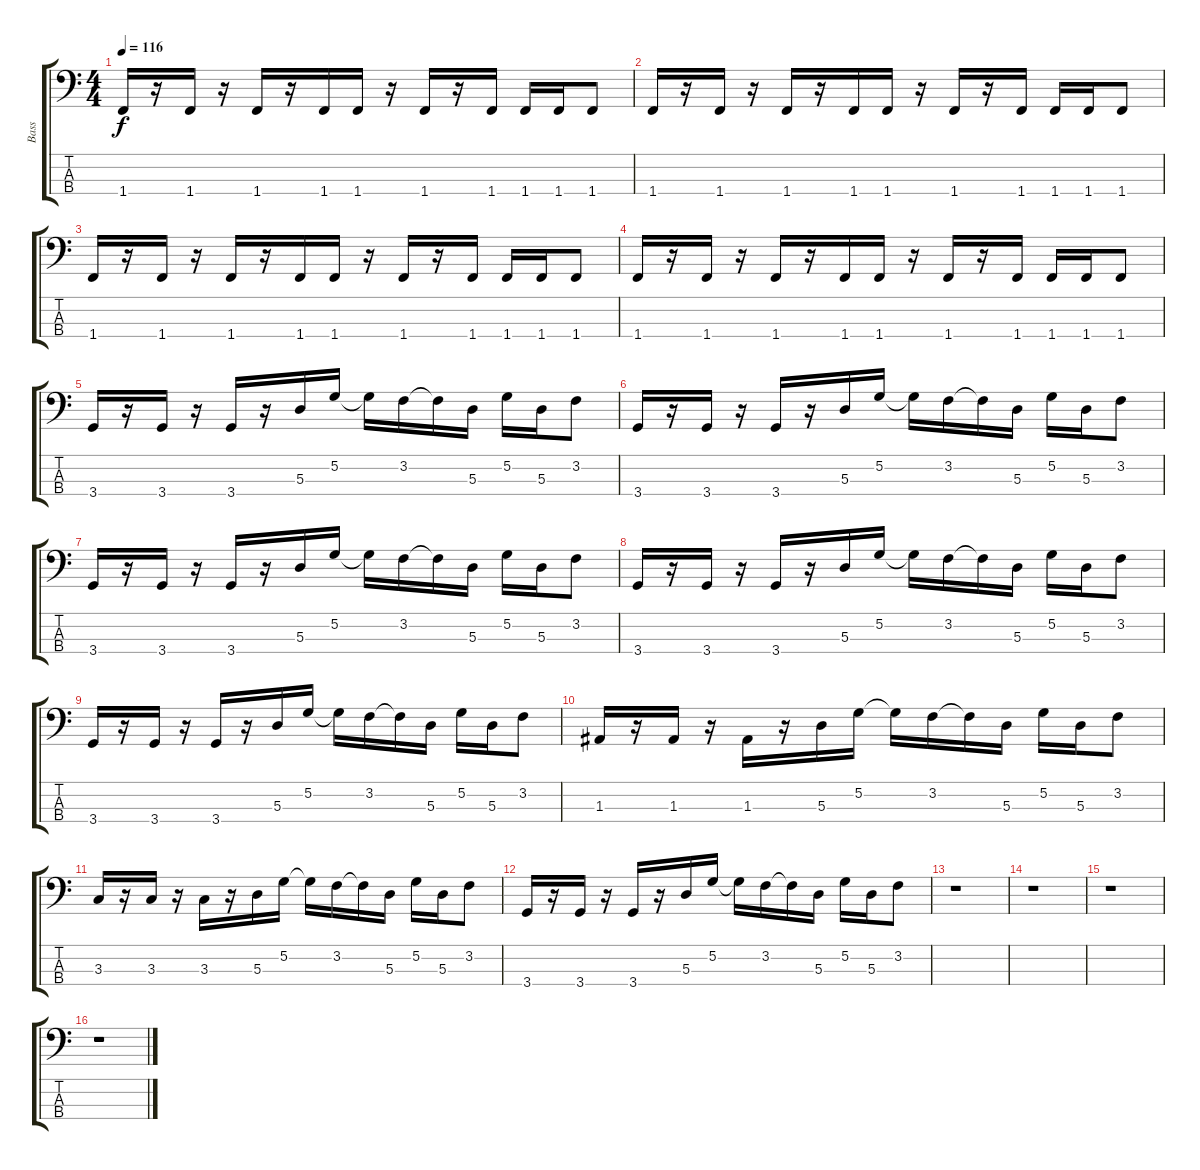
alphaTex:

\track ("Bass" "Bass") {instrument electricbassfinger}
\staff {score tabs}
\tuning (G2 D2 A1 E1) {hide}
\ts (4 4)
\tempo 116
\clef f4
\ks c
1.4.16{dy f} r.16 1.4.16 r.16 1.4.16 r.16 1.4.16 1.4.16 r.16 1.4.16 r.16 1.4.16 1.4.16 1.4.16 1.4.8 |
1.4.16 r.16 1.4.16 r.16 1.4.16 r.16 1.4.16 1.4.16 r.16 1.4.16 r.16 1.4.16 1.4.16 1.4.16 1.4.8 |
1.4.16 r.16 1.4.16 r.16 1.4.16 r.16 1.4.16 1.4.16 r.16 1.4.16 r.16 1.4.16 1.4.16 1.4.16 1.4.8 |
1.4.16 r.16 1.4.16 r.16 1.4.16 r.16 1.4.16 1.4.16 r.16 1.4.16 r.16 1.4.16 1.4.16 1.4.16 1.4.8 |
3.4.16 r.16 3.4.16 r.16 3.4.16 r.16 5.3.16 5.2.16 5.2{t}.16 3.2.16 3.2{t}.16 5.3.16 5.2.16 5.3.16 3.2.8 |
3.4.16 r.16 3.4.16 r.16 3.4.16 r.16 5.3.16 5.2.16 5.2{t}.16 3.2.16 3.2{t}.16 5.3.16 5.2.16 5.3.16 3.2.8 |
3.4.16 r.16 3.4.16 r.16 3.4.16 r.16 5.3.16 5.2.16 5.2{t}.16 3.2.16 3.2{t}.16 5.3.16 5.2.16 5.3.16 3.2.8 |
3.4.16 r.16 3.4.16 r.16 3.4.16 r.16 5.3.16 5.2.16 5.2{t}.16 3.2.16 3.2{t}.16 5.3.16 5.2.16 5.3.16 3.2.8 |
3.4.16 r.16 3.4.16 r.16 3.4.16 r.16 5.3.16 5.2.16 5.2{t}.16 3.2.16 3.2{t}.16 5.3.16 5.2.16 5.3.16 3.2.8 |
1.3.16 r.16 1.3.16 r.16 1.3.16 r.16 5.3.16 5.2.16 5.2{t}.16 3.2.16 3.2{t}.16 5.3.16 5.2.16 5.3.16 3.2.8 |
3.3.16 r.16 3.3.16 r.16 3.3.16 r.16 5.3.16 5.2.16 5.2{t}.16 3.2.16 3.2{t}.16 5.3.16 5.2.16 5.3.16 3.2.8 |
3.4.16 r.16 3.4.16 r.16 3.4.16 r.16 5.3.16 5.2.16 5.2{t}.16 3.2.16 3.2{t}.16 5.3.16 5.2.16 5.3.16 3.2.8 |
r.1 |
r.1 |
r.1 |
r.1
